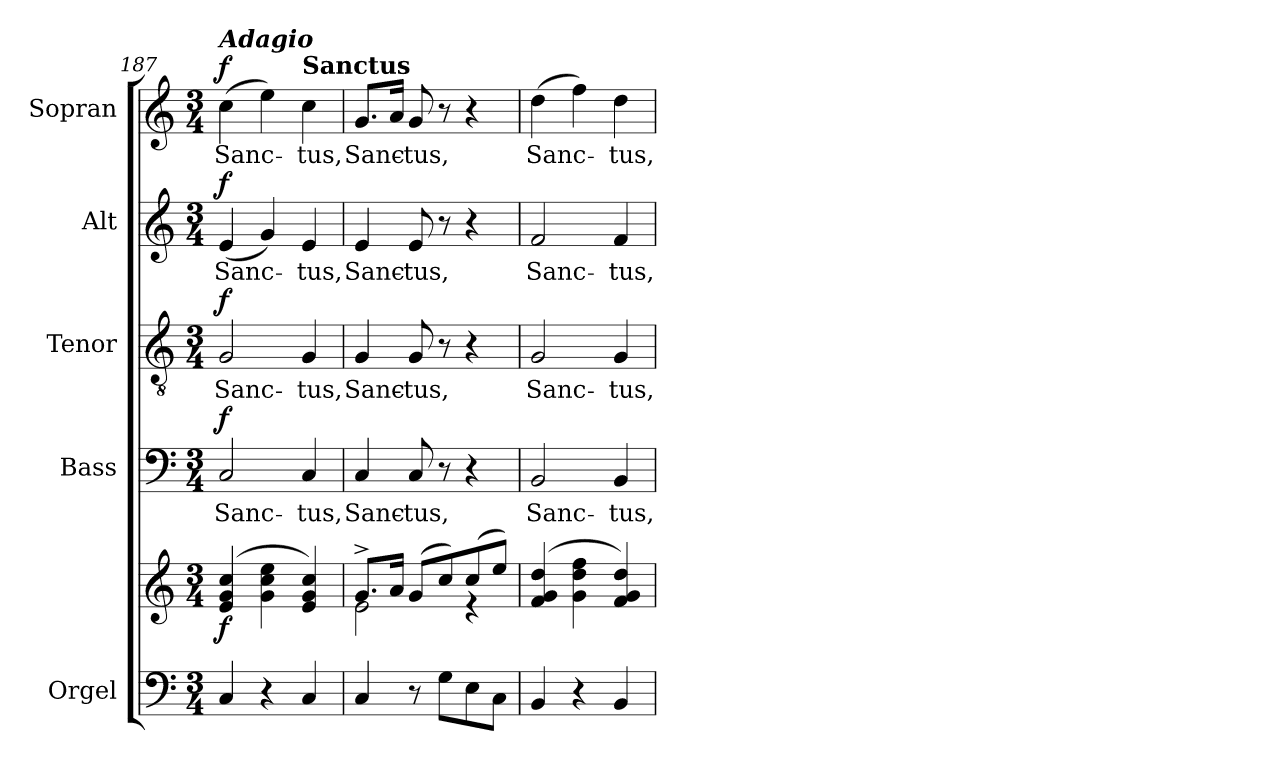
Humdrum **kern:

**kern	**kern	**dynam	**kern	**text	**dynam	**kern	**text	**dynam	**kern	**text	**dynam	**kern	**text	**dynam
*part5	*part5	*part5	*part4	*part4	*part4	*part3	*part3	*part3	*part2	*part2	*part2	*part1	*part1	*part1
*staff6	*staff5	*staff5/6	*staff4	*staff4	*staff4	*staff3	*staff3	*staff3	*staff2	*staff2	*staff2	*staff1	*staff1	*staff1
*I"Orgel	*	*	*I"Bass	*	*	*I"Tenor	*	*	*I"Alt	*	*	*I"Sopran	*	*
*I'Org.	*	*	*I'B.	*	*	*I'T.	*	*	*I'A.	*	*	*I'S.	*	*
!!LO:PB:g=z
*clefF4	*clefG2	*	*clefF4	*	*	*clefGv2	*	*	*clefG2	*	*	*clefG2	*	*
*k[]	*k[]	*	*k[]	*	*	*k[]	*	*	*k[]	*	*	*k[]	*	*
*C:	*C:	*	*C:	*	*	*C:	*	*	*C:	*	*	*C:	*	*
*M3/4	*M3/4	*	*M3/4	*	*	*M3/4	*	*	*M3/4	*	*	*M3/4	*	*
=187	=187	=187	=187	=187	=187	=187	=187	=187	=187	=187	=187	=187	=187	=187
!	!	!	!	!	!	!	!	!	!	!	!	!LO:TX:a:Bi:t=Adagio	!	!
!	!	!LO:DY:b	!	!LO:LY:b	!LO:DY:a	!	!LO:LY:b	!LO:DY:a	!	!LO:LY:b	!LO:DY:a	!	!LO:LY:b	!LO:DY:a
4C/	(4e/ 4g/ 4cc/	f	2C/	Sanc-	f	2G/	Sanc-	f	(<4e/	Sanc-	f	(>4cc\	Sanc-	f
4r	4g\ 4cc\ 4ee\	.	.	.	.	.	.	.	4g/)	.	.	4ee\)	.	.
!	!	!	!	!	!	!	!	!	!	!	!	!LO:TX:a:B:t=Sanctus	!	!
!	!	!	!	!LO:LY:b	!	!	!LO:LY:b	!	!	!LO:LY:b	!	!	!LO:LY:b	!
4C/	4e/ 4g/ 4cc/)	.	4C/	-tus,	.	4G/	-tus,	.	4e/	-tus,	.	4cc\	-tus,	.
=188	=188	=188	=188	=188	=188	=188	=188	=188	=188	=188	=188	=188	=188	=188
*	*^	*	*	*	*	*	*	*	*	*	*	*	*	*
!	!	!	!	!	!LO:LY:b	!	!	!LO:LY:b	!	!	!LO:LY:b	!	!	!LO:LY:b	!
4C/	8.g^>/L	2e\	.	4C/	Sanc-	.	4G/	Sanc-	.	4e/	Sanc-	.	8.g/L	Sanc-	.
.	16a/Jk	.	.	.	.	.	.	.	.	.	.	.	16a/Jk	.	.
!	!	!	!	!	!LO:LY:b	!	!	!LO:LY:b	!	!	!LO:LY:b	!	!	!LO:LY:b	!
8r	(>8g/L	.	.	8C/	-tus,	.	8G/	-tus,	.	8e/	-tus,	.	8g/	-tus,	.
8G\L	8cc/)	.	.	8r	.	.	8r	.	.	8r	.	.	8r	.	.
8E\	(>8cc/	4rd	.	4r	.	.	4r	.	.	4r	.	.	4r	.	.
8C\J	8ee/J)	.	.	.	.	.	.	.	.	.	.	.	.	.	.
*	*v	*v	*	*	*	*	*	*	*	*	*	*	*	*	*
=189	=189	=189	=189	=189	=189	=189	=189	=189	=189	=189	=189	=189	=189	=189
!	!	!	!	!LO:LY:b	!	!	!LO:LY:b	!	!	!LO:LY:b	!	!	!LO:LY:b	!
4BB/	(4f/ 4g/ 4dd/	.	2BB/	Sanc-	.	2G/	Sanc-	.	2f/	Sanc-	.	(>4dd\	Sanc-	.
4r	4g\ 4dd\ 4ff\	.	.	.	.	.	.	.	.	.	.	4ff\)	.	.
!	!	!	!	!LO:LY:b	!	!	!LO:LY:b	!	!	!LO:LY:b	!	!	!LO:LY:b	!
4BB/	4f/ 4g/ 4dd/)	.	4BB/	-tus,	.	4G/	-tus,	.	4f/	-tus,	.	4dd\	-tus,	.
=	=	=	=	=	=	=	=	=	=	=	=	=	=	=
*-	*-	*-	*-	*-	*-	*-	*-	*-	*-	*-	*-	*-	*-	*-
